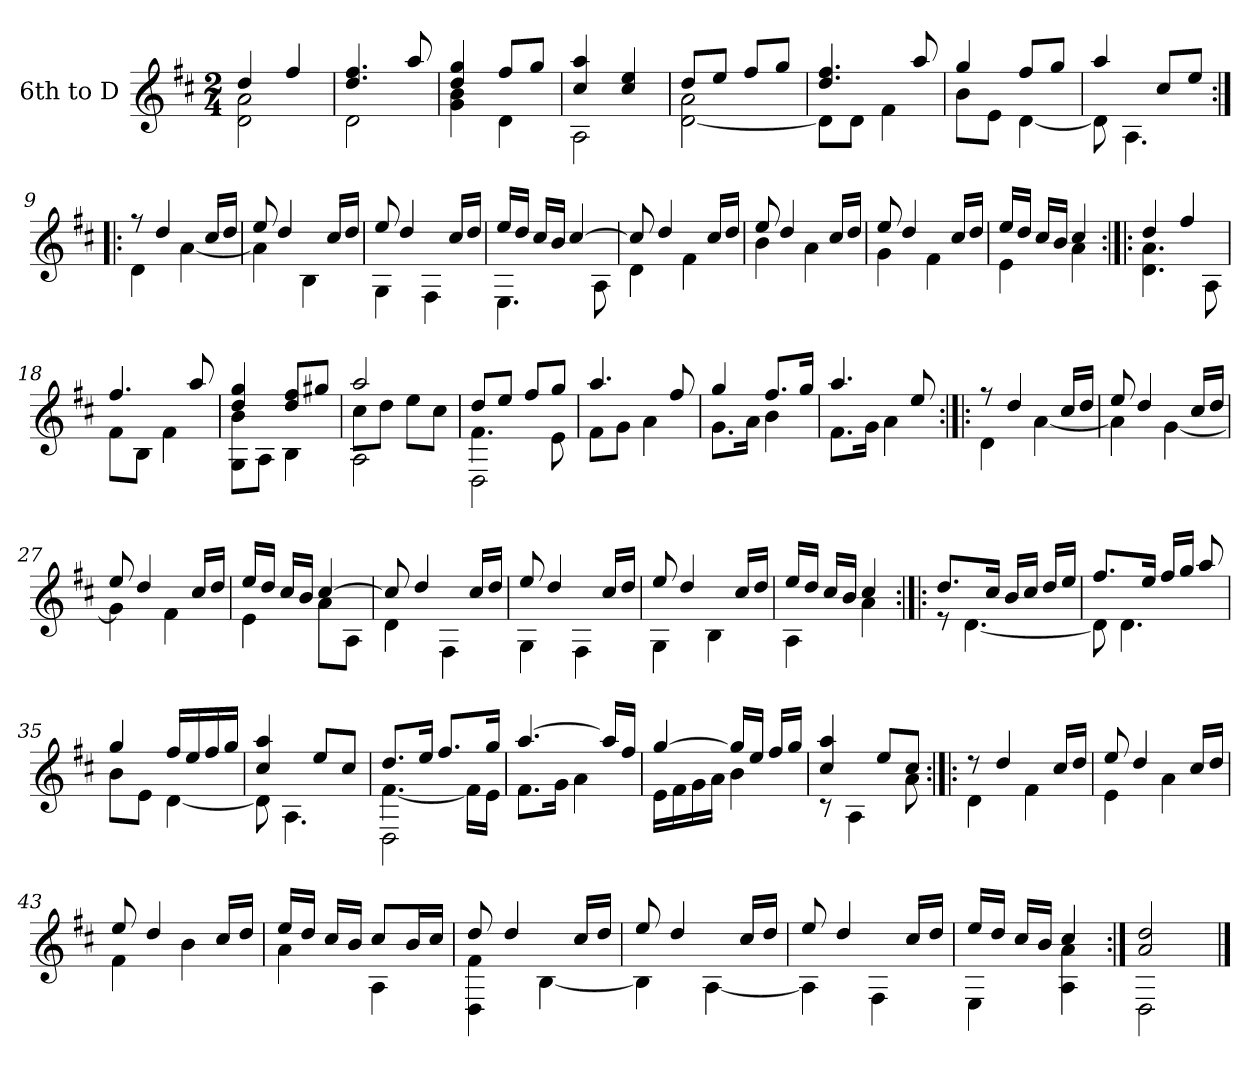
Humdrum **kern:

**kern
*part1
*staff1
*I"6th to D
!!LO:PB:g=z
*clefG2
*ITrd7c12
*k[f#c#]
*D:
*M2/4
*MM86
=1
*^
4di/	2Di\ 2Ai
4f#i/	.
=2	=2
4.di/ 4.f#i	2Di\
8ai/	.
=3	=3
4di/ 4gi	4Gi\ 4Bi
8f#i/L	4Di\
8gi/J	.
=4	=4
4c#i/ 4ai	2AAi\
4c#i/ 4ei	.
=5	=5
8di/L	[<2Di\ 2Ai
8ei/J	.
8f#i/L	.
8gi/J	.
=6	=6
4.di/ 4.f#i	8Di\L]
.	8Di\J
.	4F#i\
8ai/	.
=7	=7
4gi/	8Bi\L
.	8Ei\J
8f#i/L	[<4Di\
8gi/J	.
=8	=8
4ai/	8Di\]
.	4.AAi\
8c#i/L	.
8ei/J	.
!!LO:LB:g=z	!!
=9:|!|:	=9:|!|:
8r	4Di\
4di/	.
.	[<4Ai\
16c#i/LL	.
16di/JJ	.
=10	=10
8ei/	4Ai\]
4di/	.
.	4BBi\
16c#i/LL	.
16di/JJ	.
=11	=11
8ei/	4GGi\
4di/	.
.	4FF#i\
16c#i/LL	.
16di/JJ	.
=12	=12
16ei/LL	4.EEi\
16di/JJ	.
16c#i/LL	.
16Bi/JJ	.
[>4c#i/	.
.	8AAi\
=13	=13
8c#i/]	4Di\
4di/	.
.	4F#i\
16c#i/LL	.
16di/JJ	.
=14	=14
8ei/	4Bi\
4di/	.
.	4Ai\
16c#i/LL	.
16di/JJ	.
=15	=15
8ei/	4Gi\
4di/	.
.	4F#i\
16c#i/LL	.
16di/JJ	.
!!LO:LB:g=z	!!
=16	=16
16ei/LL	4Ei\
16di/JJ	.
16c#i/LL	.
16Bi/JJ	.
4c#i/	4Ai\
=17:|!|:	=17:|!|:
4di/	4.Di\ 4.Ai
4f#i/	.
.	8AAi\
=18	=18
4.f#i/	8F#i\L
.	8BBi\J
.	4F#i\
8ai/	.
=19	=19
4di/ 4gi	8GGi\ 8BiL
.	8AAi\J
8di/ 8f#iL	4BBi\
8g#Xi/J	.
=20	=20
*	*^
2ai/	8c#i\L	2AAi\
.	8di\J	.
.	8ei\L	.
.	8c#i\J	.
=21	=21	=21
8di/L	4.F#i\	2DDi\
8ei/J	.	.
8f#i/L	.	.
8gi/J	8Ei\	.
*	*v	*v
=22	=22
4.ai/	8F#i\L
.	8Gi\J
.	4Ai\
8f#i/	.
=23	=23
4gi/	8.Gi\L
.	16Ai\Jk
8.f#i/L	4Bi\
16gi/Jk	.
!!LO:LB:g=z	!!
=24	=24
4.ai/	8.F#i\L
.	16Gi\Jk
.	4Ai\
8ei/	.
=25:|!|:	=25:|!|:
8r	4Di\
4di/	.
.	[<4Ai\
16c#i/LL	.
16di/JJ	.
=26	=26
8ei/	4Ai\]
4di/	.
.	[<4Gi\
16c#i/LL	.
16di/JJ	.
=27	=27
8ei/	4Gi\]
4di/	.
.	4F#i\
16c#i/LL	.
16di/JJ	.
=28	=28
16ei/LL	4Ei\
16di/JJ	.
16c#i/LL	.
16Bi/JJ	.
[>4c#i/	8Ai\L
.	8AAi\J
=29	=29
8c#i/]	4Di\
4di/	.
.	4FF#i\
16c#i/LL	.
16di/JJ	.
=30	=30
8ei/	4GGi\
4di/	.
.	4FF#i\
16c#i/LL	.
16di/JJ	.
!!LO:LB:g=z	!!
=31	=31
8ei/	4GGi\
4di/	.
.	4BBi\
16c#i/LL	.
16di/JJ	.
=32	=32
16ei/LL	4AAi\
16di/JJ	.
16c#i/LL	.
16Bi/JJ	.
4c#i/	4Ai\
=33:|!|:	=33:|!|:
8.di/L	8r
.	[<4.Di\
16c#i/Jk	.
16Bi/LL	.
16c#i/JJ	.
16di/LL	.
16ei/JJ	.
=34	=34
8.f#i/L	8Di\]
.	4.Di\
16ei/Jk	.
16f#i/LL	.
16gi/JJ	.
8ai/	.
=35	=35
4gi/	8Bi\L
.	8Ei\J
16f#i/LL	[<4Di\
16ei/	.
16f#i/	.
16gi/JJ	.
=36	=36
4c#i/ 4ai	8Di\]
.	4.AAi\
8ei/L	.
8c#i/J	.
=37	=37
*	*^
8.di/L	[<4.F#i\	2DDi\
16ei/Jk	.	.
8.f#i/L	.	.
.	16F#i\LL]	.
16gi/Jk	16Ei\JJ	.
*	*v	*v
!!LO:LB:g=z
=38	=38
[>4.ai/	8.F#i\L
.	16Gi\Jk
.	4Ai\
16ai/LL]	.
16f#i/JJ	.
=39	=39
[>4gi/	16Ei\LL
.	16F#i\
.	16Gi\
.	16Ai\JJ
16gi/LL]	4Bi\
16ei/JJ	.
16f#i/LL	.
16gi/JJ	.
=40	=40
4c#i/ 4ai	8r
.	4AAi\
8ei/L	.
8c#i/J	8Ai\
=41:|!|:	=41:|!|:
8r	4Di\
4di/	.
.	4F#i\
16c#i/LL	.
16di/JJ	.
=42	=42
8ei/	4Ei\
4di/	.
.	4Ai\
16c#i/LL	.
16di/JJ	.
=43	=43
8ei/	4F#i\
4di/	.
.	4Bi\
16c#i/LL	.
16di/JJ	.
!!LO:LB:g=z	!!
=44	=44
16ei/LL	4Ai\
16di/JJ	.
16c#i/LL	.
16Bi/JJ	.
8c#i/L	4AAi\
16Bi/L	.
16c#i/JJ	.
=45	=45
8di/	4DDi\ 4F#i
4di/	.
.	[<4BBi\
16c#i/LL	.
16di/JJ	.
=46	=46
8ei/	4BBi\]
4di/	.
.	[<4AAi\
16c#i/LL	.
16di/JJ	.
=47	=47
8ei/	4AAi\]
4di/	.
.	4FF#i\
16c#i/LL	.
16di/JJ	.
=48	=48
16ei/LL	4EEi\
16di/JJ	.
16c#i/LL	.
16Bi/JJ	.
4c#i/	4AAi\ 4Ai
=49:|!	=49:|!
2Ai/ 2di	2DDi\
*v	*v
==
*-
